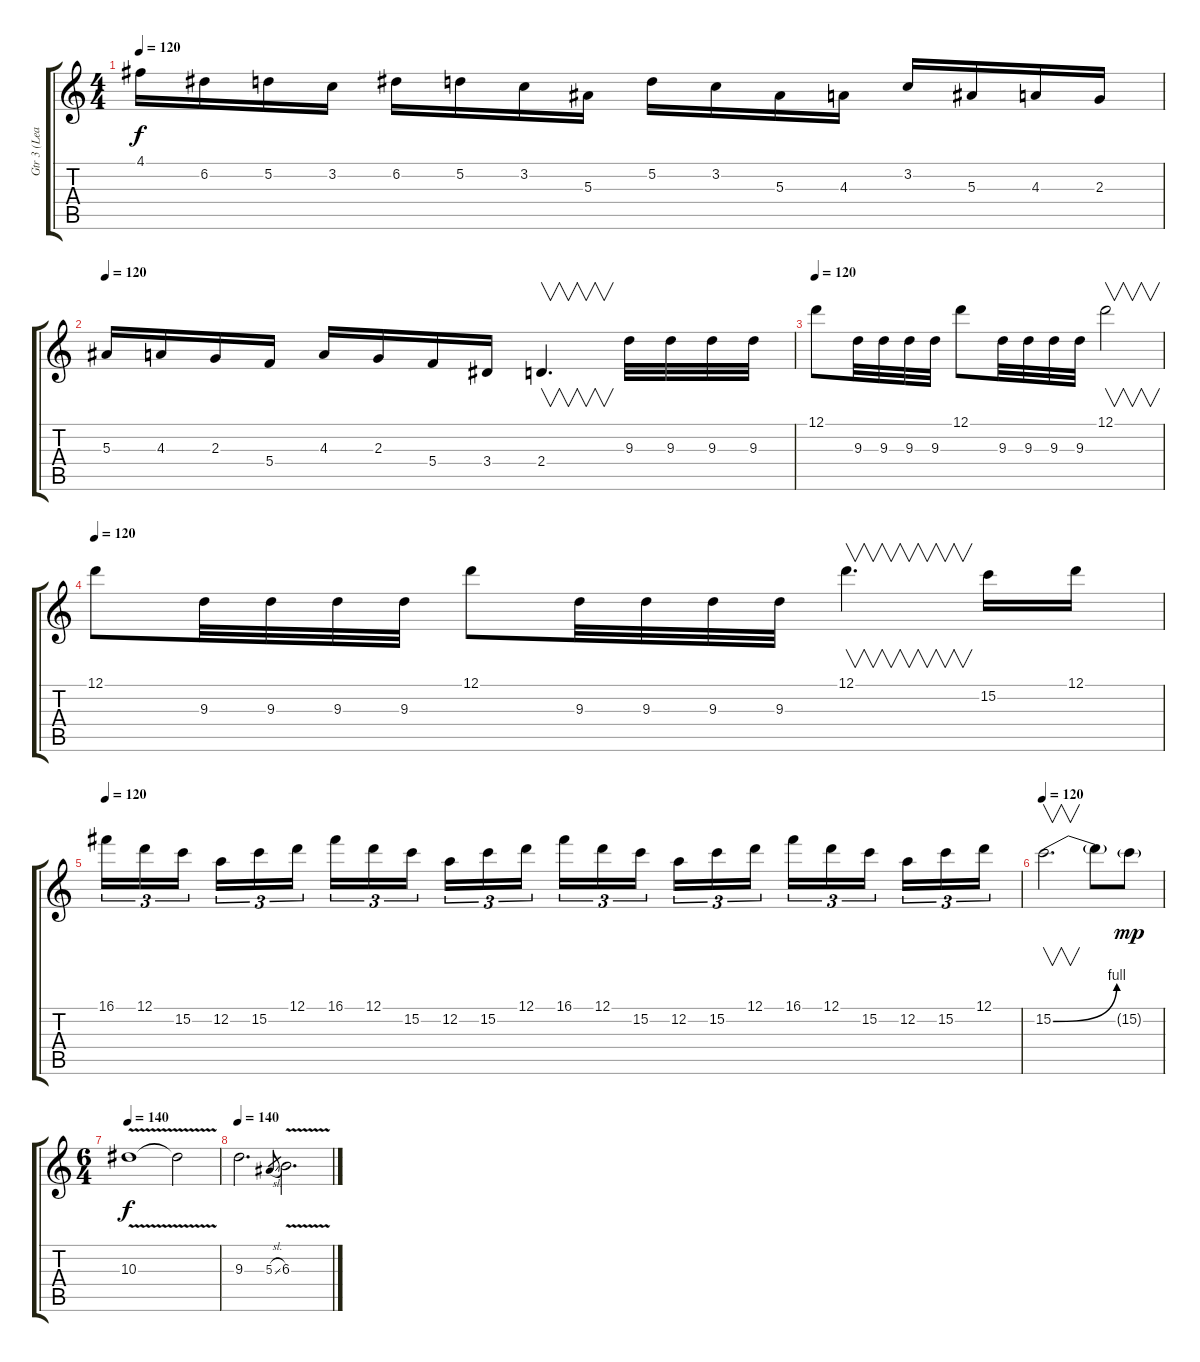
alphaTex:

\track ("Gtr 3 (Lead)" "Gtr 3 (Lea") {instrument distortionguitar}
\staff {score tabs}
\tuning (D4 A3 F3 C3 G2 D2) {hide}
\ts (4 4)
\tempo 120
\clef g2
\ks c
4.1.16{dy f} 6.2.16 5.2.16 3.2.16 6.2.16 5.2.16 3.2.16 5.3.16 5.2.16 3.2.16 5.3.16 4.3.16 3.2.16 5.3.16 4.3.16 2.3.16 |
\tempo 120
5.3.16 4.3.16 2.3.16 5.4.16 4.3.16 2.3.16 5.4.16 3.4.16 2.4.4{v d} 9.3.32 9.3.32 9.3.32 9.3.32 |
\tempo 120
12.1.8 9.3.32 9.3.32 9.3.32 9.3.32 12.1.8 9.3.32 9.3.32 9.3.32 9.3.32 12.1.2{v} |
\tempo 120
12.1.8 9.3.32 9.3.32 9.3.32 9.3.32 12.1.8 9.3.32 9.3.32 9.3.32 9.3.32 12.1.4{v d} 15.2.16 12.1.16 |
\tempo 120
16.1.16{tu (3 2)} 12.1.16{tu (3 2)} 15.2.16{tu (3 2) beam splitsecondary} 12.2.16{tu (3 2)} 15.2.16{tu (3 2)} 12.1.16{tu (3 2)} 16.1.16{tu (3 2)} 12.1.16{tu (3 2)} 15.2.16{tu (3 2) beam splitsecondary} 12.2.16{tu (3 2)} 15.2.16{tu (3 2)} 12.1.16{tu (3 2)} 16.1.16{tu (3 2)} 12.1.16{tu (3 2)} 15.2.16{tu (3 2) beam splitsecondary} 12.2.16{tu (3 2)} 15.2.16{tu (3 2)} 12.1.16{tu (3 2)} 16.1.16{tu (3 2)} 12.1.16{tu (3 2)} 15.2.16{tu (3 2) beam splitsecondary} 12.2.16{tu (3 2)} 15.2.16{tu (3 2)} 12.1.16{tu (3 2)} |
\tempo 120
15.2{be (bend 0 0 60 4)}.2{v d} 15.2{t}.8 15.2{g}.8{dy mp} |
\ts (6 4)
\tempo 140
10.3{v}.1{dy f} 10.3{t}.2 |
\tempo 140
9.3.2{d} 5.3{sl}.8{gr} 6.3{v}.2{d}
